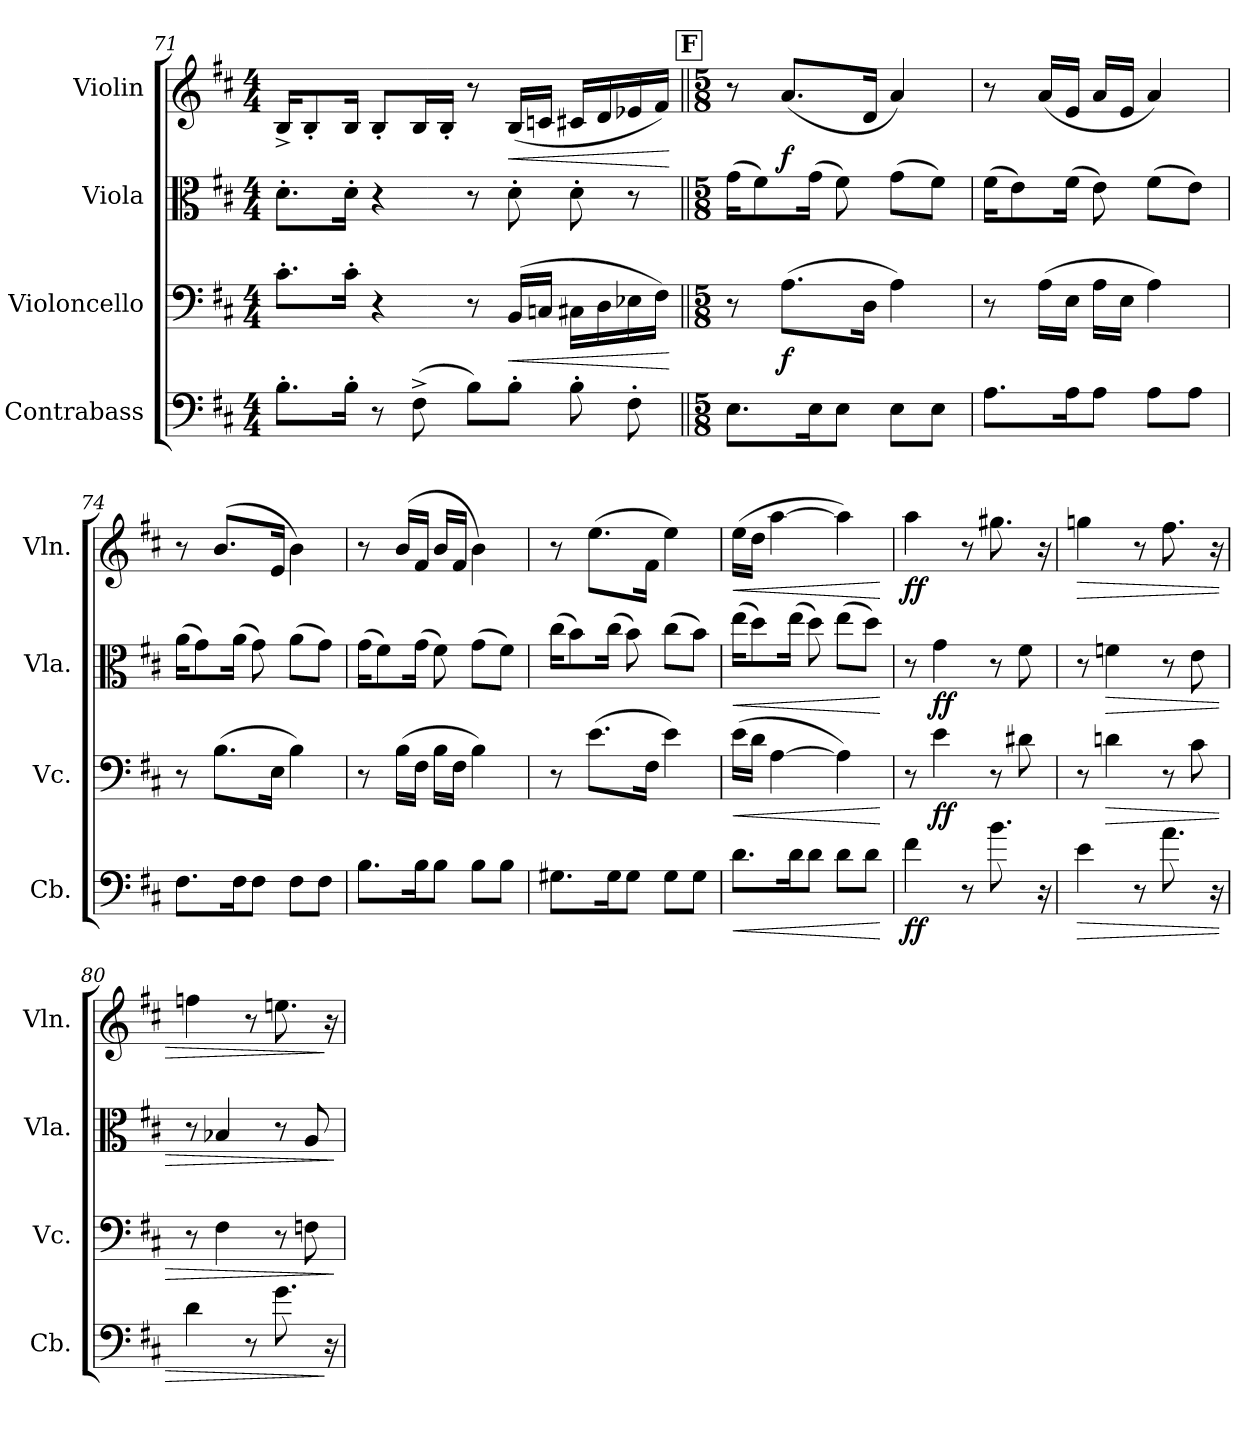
**kern	**dynam	**kern	**dynam	**kern	**dynam	**kern	**dynam
*part4	*part4	*part3	*part3	*part2	*part2	*part1	*part1
*staff4	*staff4	*staff3	*staff3	*staff2	*staff2	*staff1	*staff1
*I"Contrabass	*	*I"Violoncello	*	*I"Viola	*	*I"Violin	*
*I'Cb.	*	*I'Vc.	*	*I'Vla.	*	*I'Vln.	*
*clefF4	*	*clefF4	*	*clefC3	*	*clefG2	*
*ITrd7c12	*	*	*	*	*	*	*
*k[f#c#]	*	*k[f#c#]	*	*k[f#c#]	*	*k[f#c#]	*
*M4/4	*	*M4/4	*	*M4/4	*	*M4/4	*
=71	=71	=71	=71	=71	=71	=71	=71
8.BB'\L	.	8.c#'\L	.	8.d'\L	.	16B^/KL	.
.	.	.	.	.	.	8B'/	.
16BB'\Jk	.	16c#'\Jk	.	16d'\Jk	.	16B/Jk	.
8r	.	4r	.	4r	.	8B'/L	.
(>8FF#^\	.	.	.	.	.	16B/L	.
.	.	.	.	.	.	16B'/JJ	.
8BB\L)	.	8r	.	8r	.	8r	.
!	!	!	!LO:HP:b	!	!	!	!LO:HP:b
8BB'\J	.	(>16BB/LL	<	8d'\	.	(<16B/LL	<
.	.	16Cn/JJ	.	.	.	16cn/JJ	.
8BB'\	.	16C#X\LL	.	8d'\	.	16c#X/LL	.
.	.	16D\	.	.	.	16d/	.
8FF#'\	.	16E-X\	.	8r	.	16e-X/	.
.	.	16F#\JJ)	.	.	.	16f#/JJ)	.
.	.	.	[	.	.	.	[
!!LO:REH:place=s1:a:B:fs=14:t=F
=72||	=72||	=72||	=72||	=72||	=72||	=72||	=72||
*M5/8	*	*M5/8	*	*M5/8	*	*M5/8	*
8.EE\L	.	8r	.	(>16g\KL	.	8r	.
.	.	.	.	8f#\)	.	.	.
!	!	!	!LO:DY:b	!	!	!	!LO:DY:b
.	.	(<8.A\L	f	.	.	(<8.a/L	f
16EE\K	.	.	.	(>16g\Jk	.	.	.
8EE\J	.	.	.	8f#\)	.	.	.
.	.	16D\Jk	.	.	.	16d/Jk	.
8EE\L	.	4A\)	.	(>8g\L	.	4a/)	.
8EE\J	.	.	.	8f#\J)	.	.	.
=73	=73	=73	=73	=73	=73	=73	=73
8.AA\L	.	8r	.	(>16f#\KL	.	8r	.
.	.	.	.	8e\)	.	.	.
.	.	(<16A\LL	.	.	.	(<16a/LL	.
16AA\K	.	16E\JJ	.	(>16f#\Jk	.	16e/JJ	.
8AA\J	.	16A\LL	.	8e\)	.	16a/LL	.
.	.	16E\JJ	.	.	.	16e/JJ	.
8AA\L	.	4A\)	.	(>8f#\L	.	4a/)	.
8AA\J	.	.	.	8e\J)	.	.	.
!!LO:PB:g=z
=74	=74	=74	=74	=74	=74	=74	=74
8.FF#\L	.	8r	.	(>16a\KL	.	8r	.
.	.	.	.	8g\)	.	.	.
.	.	(<8.B\L	.	.	.	(>8.b/L	.
16FF#\K	.	.	.	(>16a\Jk	.	.	.
8FF#\J	.	.	.	8g\)	.	.	.
.	.	16E\Jk	.	.	.	16e/Jk	.
8FF#\L	.	4B\)	.	(>8a\L	.	4b\)	.
8FF#\J	.	.	.	8g\J)	.	.	.
=75	=75	=75	=75	=75	=75	=75	=75
8.BB\L	.	8r	.	(>16g\KL	.	8r	.
.	.	.	.	8f#\)	.	.	.
.	.	(<16B\LL	.	.	.	(>16b/LL	.
16BB\K	.	16F#\JJ	.	(>16g\Jk	.	16f#/JJ	.
8BB\J	.	16B\LL	.	8f#\)	.	16b/LL	.
.	.	16F#\JJ	.	.	.	16f#/JJ	.
8BB\L	.	4B\)	.	(>8g\L	.	4b\)	.
8BB\J	.	.	.	8f#\J)	.	.	.
=76	=76	=76	=76	=76	=76	=76	=76
8.GG#X\L	.	8r	.	(>16cc#\KL	.	8r	.
.	.	.	.	8b\)	.	.	.
.	.	(>8.e\L	.	.	.	(>8.ee\L	.
16GG#\K	.	.	.	(>16cc#\Jk	.	.	.
8GG#\J	.	.	.	8b\)	.	.	.
.	.	16F#\Jk	.	.	.	16f#\Jk	.
8GG#\L	.	4e\)	.	(>8cc#\L	.	4ee\)	.
8GG#\J	.	.	.	8b\J)	.	.	.
=77	=77	=77	=77	=77	=77	=77	=77
!	!LO:HP:b	!	!LO:HP:b	!	!LO:HP:b	!	!LO:HP:b
8.D\L	<	(>16e\LL	<	(>16ee\KL	<	(>16ee\LL	<
.	.	16d\JJ	.	8dd\)	.	16dd\JJ	.
.	.	[4A\	.	.	.	[4aa\	.
16D\K	.	.	.	(>16ee\Jk	.	.	.
8D\J	.	.	.	8dd\)	.	.	.
8D\L	.	4A\])	.	(>8ee\L	.	4aa\])	.
8D\J	.	.	.	8dd\J)	.	.	.
.	[	.	[	.	[	.	[
=78	=78	=78	=78	=78	=78	=78	=78
!	!LO:DY:b	!	!	!	!	!	!LO:DY:b
4F#\	ff	8r	.	8r	.	4aa\	ff
!	!	!	!LO:DY:b	!	!LO:DY:b	!	!
.	.	4e\	ff	4g\	ff	.	.
8r	.	.	.	.	.	8r	.
8.B\	.	8r	.	8r	.	8.gg#X\	.
.	.	8d#X\	.	8f#\	.	.	.
16r	.	.	.	.	.	16r	.
=79	=79	=79	=79	=79	=79	=79	=79
!	!LO:HP:b	!	!	!	!	!	!LO:HP:b
4E\	>	8r	.	8r	.	4ggn\	>
!	!	!	!LO:HP:b	!	!LO:HP:b	!	!
.	.	4dn\	>	4fn\	>	.	.
8r	.	.	.	.	.	8r	.
8.A\	.	8r	.	8r	.	8.ff#\	.
.	.	8c#\	.	8e\	.	.	.
16r	.	.	.	.	.	16r	.
!!LO:LB:g=z
=80	=80	=80	=80	=80	=80	=80	=80
4D\	.	8r	.	8r	.	4ffn\	.
.	.	4F#\	.	4B-X/	.	.	.
8r	.	.	.	.	.	8r	.
8.G\	.	8r	.	8r	.	8.een\	.
.	.	8Fn\	.	8A/	.	.	.
16r	]	.	.	.	.	16r	]
.	.	.	]	.	]	.	.
=	=	=	=	=	=	=	=
*-	*-	*-	*-	*-	*-	*-	*-
